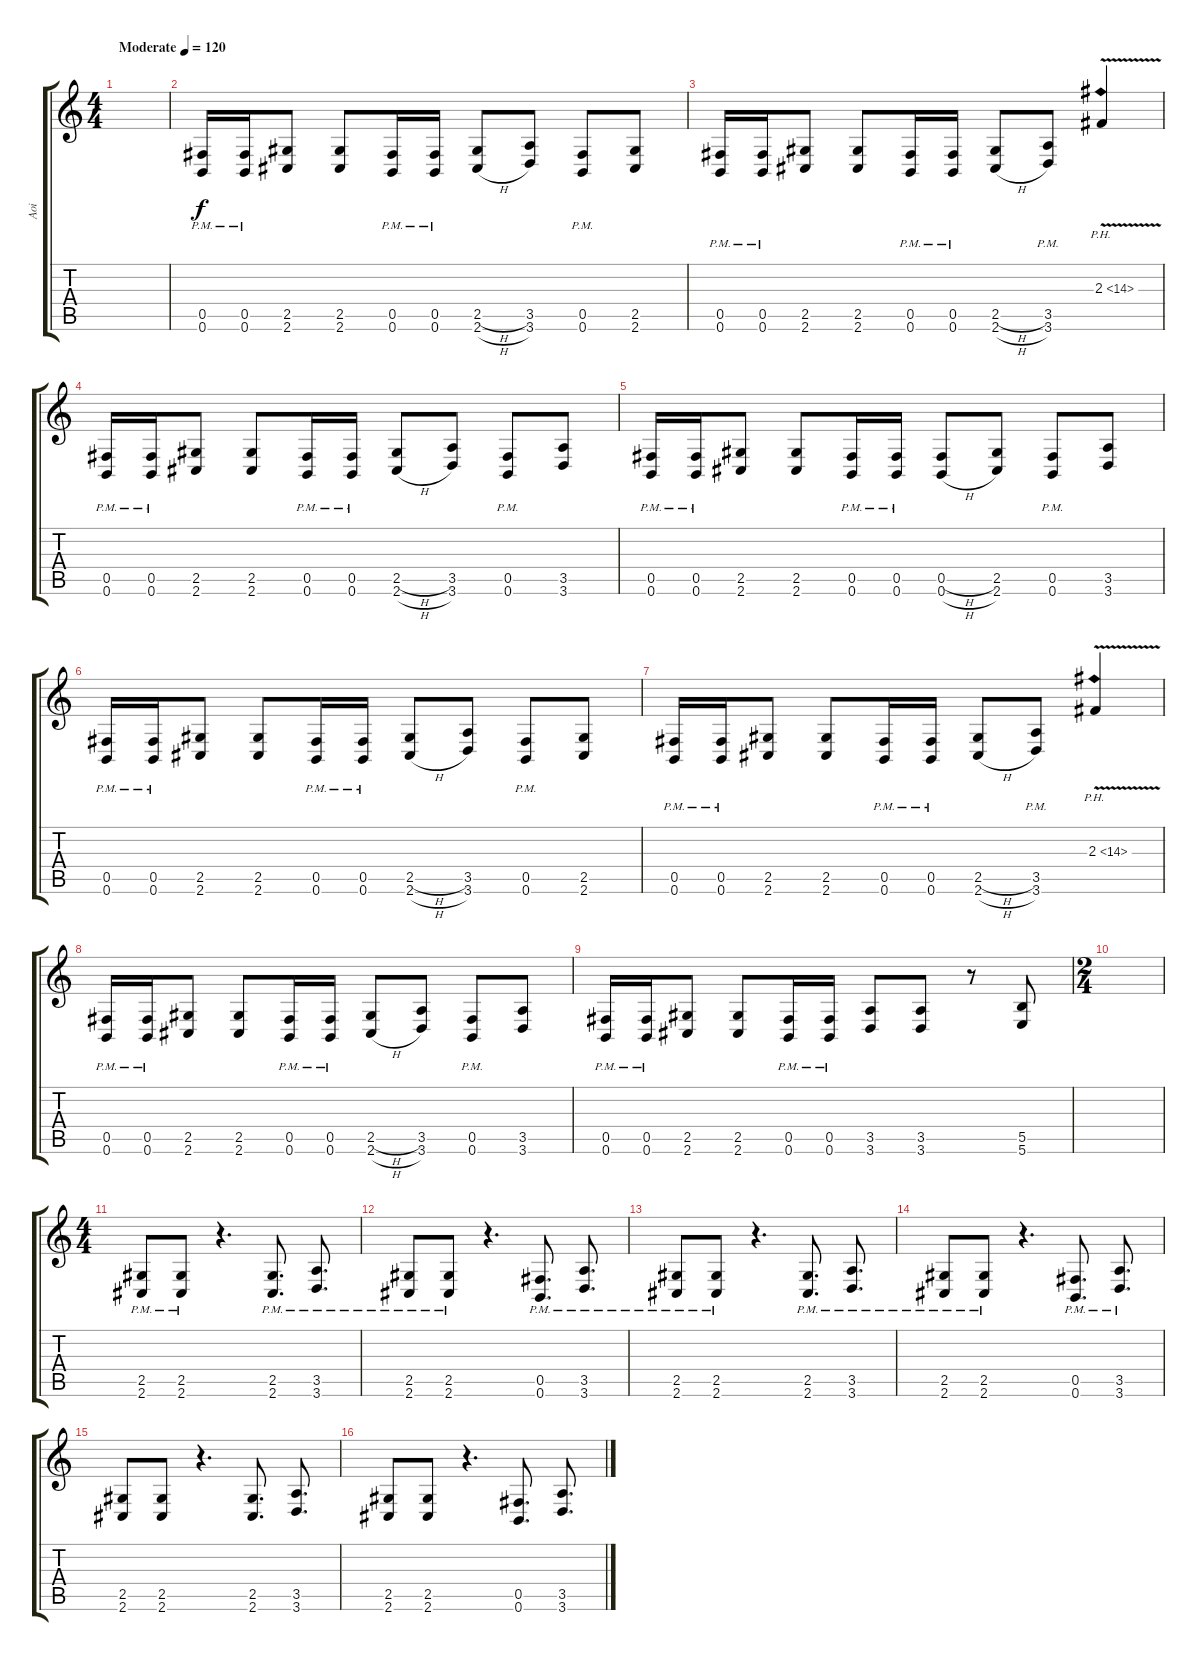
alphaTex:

\track ("Aoi" "Aoi") {instrument overdrivenguitar}
\staff {score tabs}
\tuning (Db4 Ab3 E3 B2 Gb2 B1) {hide}
\ts (4 4)
\tempo (120 "Moderate")
\clef g2
\ks c
|
(0.5{pm} 0.6{pm}).16 (0.5{pm} 0.6{pm}).16 (2.5 2.6).8 (2.5 2.6).8 (0.5{pm} 0.6{pm}).16 (0.5{pm} 0.6{pm}).16 (2.5{h} 2.6{h}).8 (3.5 3.6).8 (0.5{pm} 0.6{pm}).8 (2.5 2.6).8 |
(0.5{pm} 0.6{pm}).16 (0.5{pm} 0.6{pm}).16 (2.5 2.6).8 (2.5 2.6).8 (0.5{pm} 0.6{pm}).16 (0.5{pm} 0.6{pm}).16 (2.5{h} 2.6{h}).8 (3.5{pm} 3.6{pm}).8 2.3{ph 12 v}.4 |
(0.5{pm} 0.6{pm}).16 (0.5{pm} 0.6{pm}).16 (2.5 2.6).8 (2.5 2.6).8 (0.5{pm} 0.6{pm}).16 (0.5{pm} 0.6{pm}).16 (2.5{h} 2.6{h}).8 (3.5 3.6).8 (0.5{pm} 0.6{pm}).8 (3.5 3.6).8 |
(0.5{pm} 0.6{pm}).16 (0.5{pm} 0.6{pm}).16 (2.5 2.6).8 (2.5 2.6).8 (0.5{pm} 0.6{pm}).16 (0.5{pm} 0.6{pm}).16 (0.5{h} 0.6{h}).8 (2.5 2.6).8 (0.5{pm} 0.6{pm}).8 (3.5 3.6).8 |
(0.5{pm} 0.6{pm}).16 (0.5{pm} 0.6{pm}).16 (2.5 2.6).8 (2.5 2.6).8 (0.5{pm} 0.6{pm}).16 (0.5{pm} 0.6{pm}).16 (2.5{h} 2.6{h}).8 (3.5 3.6).8 (0.5{pm} 0.6{pm}).8 (2.5 2.6).8 |
(0.5{pm} 0.6{pm}).16 (0.5{pm} 0.6{pm}).16 (2.5 2.6).8 (2.5 2.6).8 (0.5{pm} 0.6{pm}).16 (0.5{pm} 0.6{pm}).16 (2.5{h} 2.6{h}).8 (3.5{pm} 3.6{pm}).8 2.3{ph 12 v}.4 |
(0.5{pm} 0.6{pm}).16 (0.5{pm} 0.6{pm}).16 (2.5 2.6).8 (2.5 2.6).8 (0.5{pm} 0.6{pm}).16 (0.5{pm} 0.6{pm}).16 (2.5{h} 2.6{h}).8 (3.5 3.6).8 (0.5{pm} 0.6{pm}).8 (3.5 3.6).8 |
(0.5{pm} 0.6{pm}).16 (0.5{pm} 0.6{pm}).16 (2.5 2.6).8 (2.5 2.6).8 (0.5{pm} 0.6{pm}).16 (0.5{pm} 0.6{pm}).16 (3.5 3.6).8 (3.5 3.6).8 r.8 (5.5 5.6).8 |
\ts (2 4)
|
\ts (4 4)
(2.5{pm} 2.6{pm}).8 (2.5{pm} 2.6{pm}).8 r.4{d} (2.5{pm} 2.6{pm}).8{d} (3.5{pm} 3.6{pm}).8{d} |
(2.5{pm} 2.6{pm}).8 (2.5{pm} 2.6{pm}).8 r.4{d} (0.5{pm} 0.6{pm}).8{d} (3.5{pm} 3.6{pm}).8{d} |
(2.5{pm} 2.6{pm}).8 (2.5{pm} 2.6{pm}).8 r.4{d} (2.5{pm} 2.6{pm}).8{d} (3.5{pm} 3.6{pm}).8{d} |
(2.5{pm} 2.6{pm}).8 (2.5{pm} 2.6{pm}).8 r.4{d} (0.5{pm} 0.6{pm}).8{d} (3.5{pm} 3.6{pm}).8{d} |
(2.5 2.6).8 (2.5 2.6).8 r.4{d} (2.5 2.6).8{d} (3.5 3.6).8{d} |
(2.5 2.6).8 (2.5 2.6).8 r.4{d} (0.5 0.6).8{d} (3.5 3.6).8{d}
